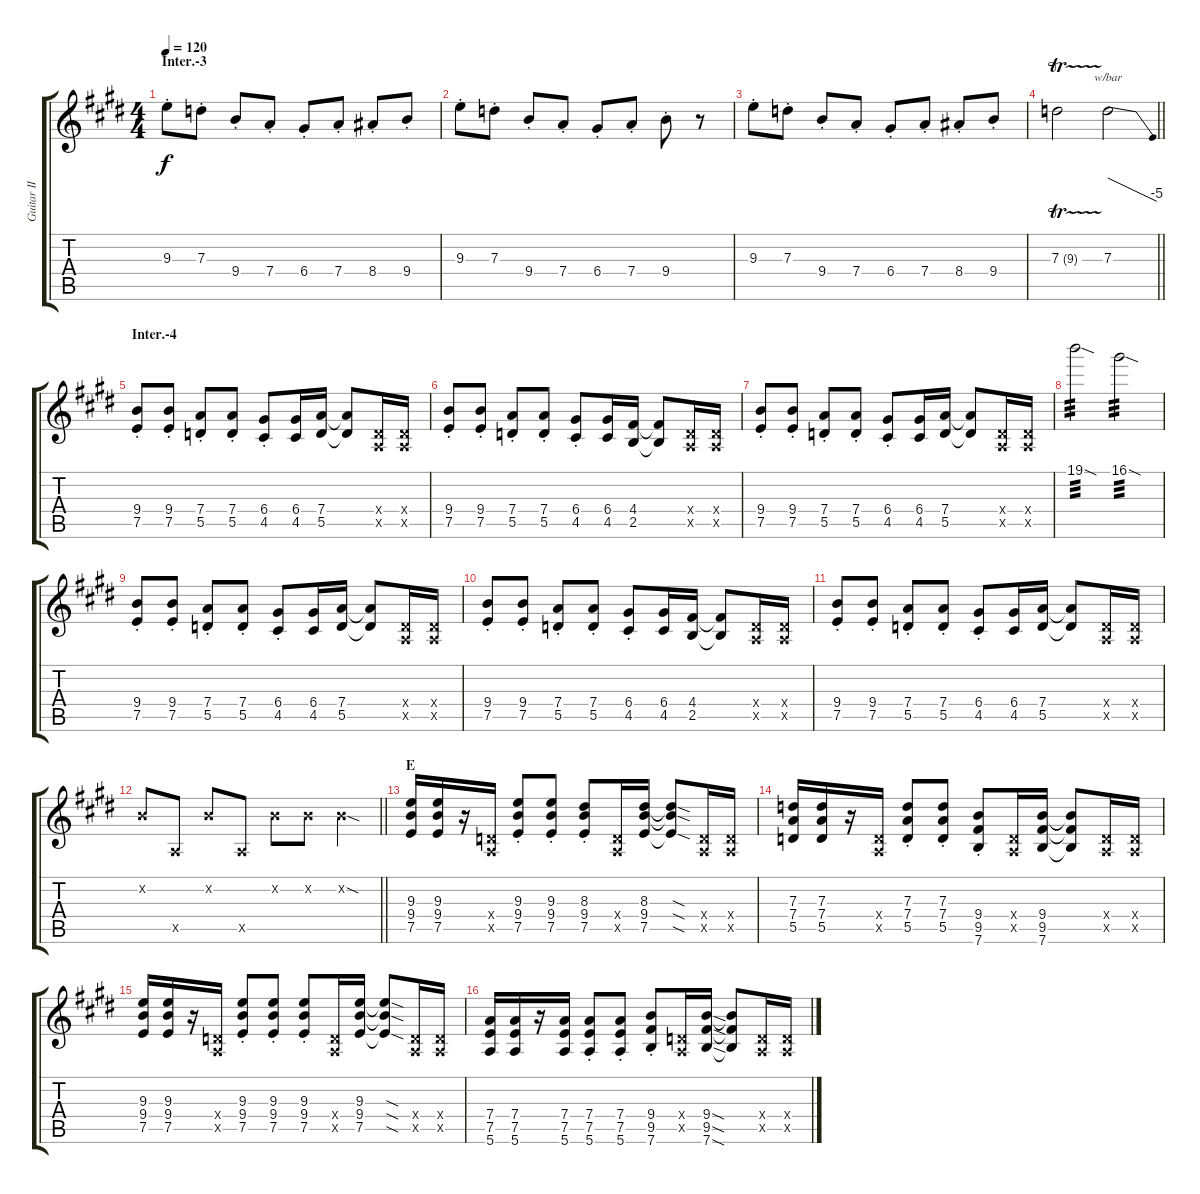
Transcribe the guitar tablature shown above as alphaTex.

\track ("Guitar II (Nakano Azusa)" "Guitar II ") {instrument distortionguitar}
\staff {score tabs}
\tuning (E4 B3 G3 D3 A2 E2) {hide}
\ts (4 4)
\section ("" "Inter.-3")
\tempo 120
\clef g2
\ks e
9.3{st}.8{dy f} 7.3{st}.8 9.4{st}.8 7.4{st}.8 6.4{st}.8 7.4{st}.8 8.4{st}.8 9.4{st}.8 |
9.3{st}.8 7.3{st}.8 9.4{st}.8 7.4{st}.8 6.4{st}.8 7.4{st}.8 9.4{st}.8 r.8 |
9.3{st}.8 7.3{st}.8 9.4{st}.8 7.4{st}.8 6.4{st}.8 7.4{st}.8 8.4{st}.8 9.4{st}.8 |
\barLineRight lightlight
7.3{tr (9 32)}.2 7.3.2{tbe (dive default 0 0 60 -20)} |
\section ("" "Inter.-4")
(9.4{st} 7.5{st}).8 (9.4{st} 7.5{st}).8 (7.4{st} 5.5{st}).8 (7.4{st} 5.5{st}).8 (6.4{st} 4.5{st}).8 (6.4 4.5).16 (7.4 5.5).16 (7.4{t} 5.5{t}).8 (0.4{x} 0.5{x}).16 (0.4{x} 0.5{x}).16 |
(9.4{st} 7.5{st}).8 (9.4{st} 7.5{st}).8 (7.4{st} 5.5{st}).8 (7.4{st} 5.5{st}).8 (6.4{st} 4.5{st}).8 (6.4 4.5).16 (4.4 2.5).16 (4.4{t} 2.5{t}).8 (0.4{x} 0.5{x}).16 (0.4{x} 0.5{x}).16 |
(9.4{st} 7.5{st}).8 (9.4{st} 7.5{st}).8 (7.4{st} 5.5{st}).8 (7.4{st} 5.5{st}).8 (6.4{st} 4.5{st}).8 (6.4 4.5).16 (7.4 5.5).16 (7.4{t} 5.5{t}).8 (0.4{x} 0.5{x}).16 (0.4{x} 0.5{x}).16 |
19.1{sod}.2{tp 3} 16.1{sod}.2{tp 3} |
(9.4{st} 7.5{st}).8 (9.4{st} 7.5{st}).8 (7.4{st} 5.5{st}).8 (7.4{st} 5.5{st}).8 (6.4{st} 4.5{st}).8 (6.4 4.5).16 (7.4 5.5).16 (7.4{t} 5.5{t}).8 (0.4{x} 0.5{x}).16 (0.4{x} 0.5{x}).16 |
(9.4{st} 7.5{st}).8 (9.4{st} 7.5{st}).8 (7.4{st} 5.5{st}).8 (7.4{st} 5.5{st}).8 (6.4{st} 4.5{st}).8 (6.4 4.5).16 (4.4 2.5).16 (4.4{t} 2.5{t}).8 (0.4{x} 0.5{x}).16 (0.4{x} 0.5{x}).16 |
(9.4{st} 7.5{st}).8 (9.4{st} 7.5{st}).8 (7.4{st} 5.5{st}).8 (7.4{st} 5.5{st}).8 (6.4{st} 4.5{st}).8 (6.4 4.5).16 (7.4 5.5).16 (7.4{t} 5.5{t}).8 (0.4{x} 0.5{x}).16 (0.4{x} 0.5{x}).16 |
\barLineRight lightlight
0.2{x}.8 0.5{x}.8 0.2{x}.8 0.5{x}.8 0.2{x}.8 0.2{x}.8 0.2{sod x}.4 |
\section ("" "E")
(9.3 9.4 7.5).16 (9.3 9.4 7.5).16 r.16 (0.4{x} 0.5{x}).16 (9.3{st} 9.4{st} 7.5{st}).8 (9.3{st} 9.4{st} 7.5{st}).8 (8.3{st} 9.4{st} 7.5{st}).8 (0.4{x} 0.5{x}).16 (8.3 9.4 7.5).16 (8.3{sod t} 9.4{sod t} 7.5{sod t}).8 (0.4{x} 0.5{x}).16 (0.4{x} 0.5{x}).16 |
(7.3 7.4 5.5).16 (7.3 7.4 5.5).16 r.16 (0.4{x} 0.5{x}).16 (7.3{st} 7.4{st} 5.5{st}).8 (7.3{st} 7.4{st} 5.5{st}).8 (9.4{st} 9.5{st} 7.6{st}).8 (0.4{x} 0.5{x}).16 (9.4 9.5 7.6).16 (9.4{t} 9.5{t} 7.6{t}).8 (0.4{x} 0.5{x}).16 (0.4{x} 0.5{x}).16 |
(9.3 9.4 7.5).16 (9.3 9.4 7.5).16 r.16 (0.4{x} 0.5{x}).16 (9.3{st} 9.4{st} 7.5{st}).8 (9.3{st} 9.4{st} 7.5{st}).8 (9.3{st} 9.4{st} 7.5{st}).8 (0.4{x} 0.5{x}).16 (9.3 9.4 7.5).16 (9.3{sod t} 9.4{sod t} 7.5{sod t}).8 (0.4{x} 0.5{x}).16 (0.4{x} 0.5{x}).16 |
(7.4 7.5 5.6).16 (7.4 7.5 5.6).16 r.16 (7.4 7.5 5.6).16 (7.4{st} 7.5{st} 5.6{st}).8 (7.4{st} 7.5{st} 5.6{st}).8 (9.4{st} 9.5{st} 7.6{st}).8 (0.4{x} 0.5{x}).16 (9.4{sod} 9.5{sod} 7.6{sod}).16 (9.4{t} 9.5{t} 7.6{t}).8 (0.4{x} 0.5{x}).16 (0.4{x} 0.5{x}).16
